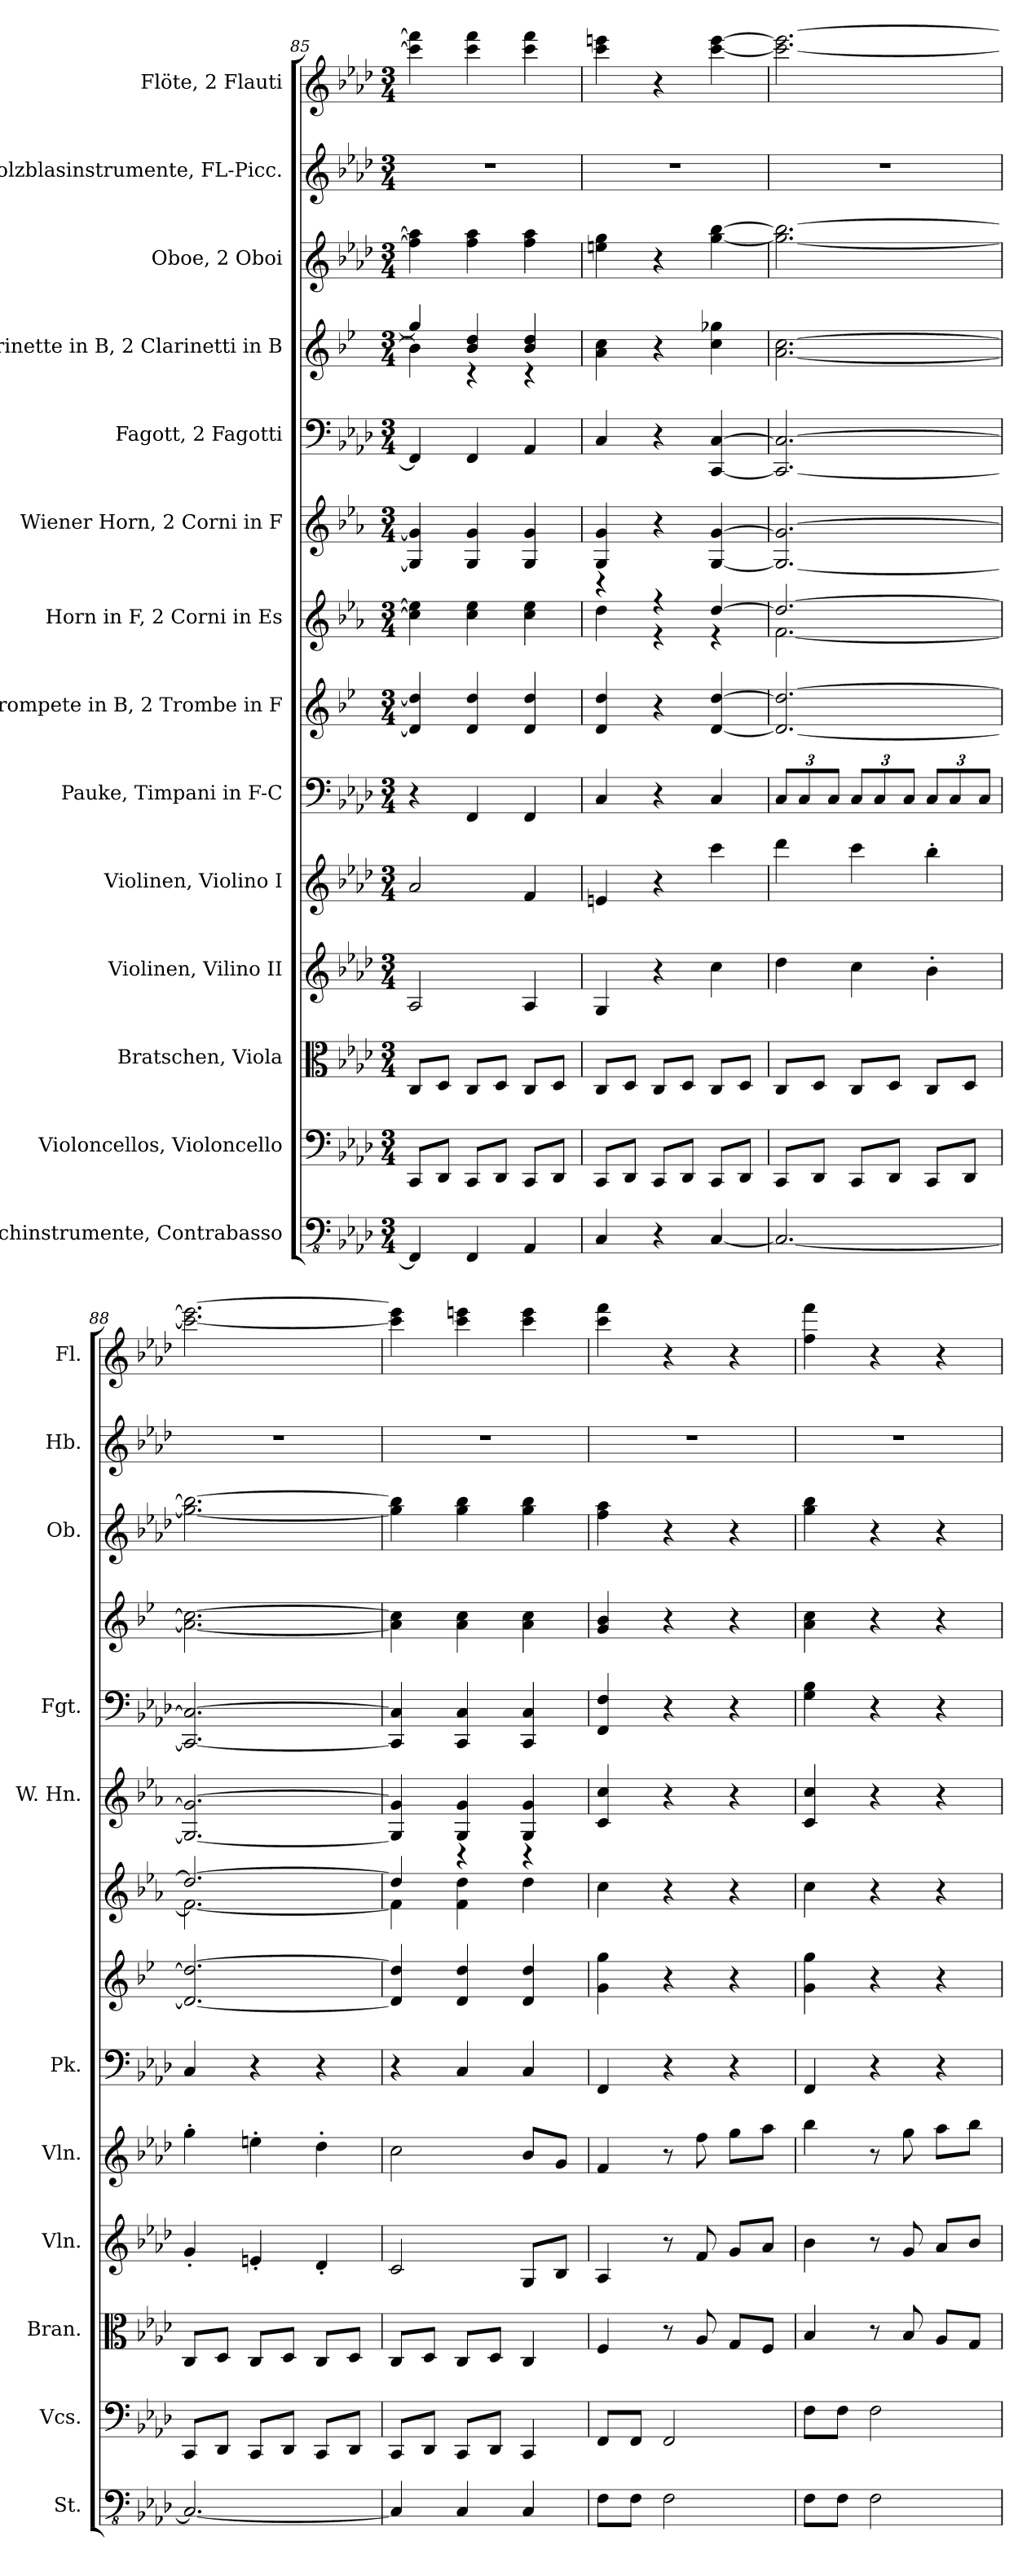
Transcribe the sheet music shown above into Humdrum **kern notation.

**kern	**kern	**kern	**kern	**kern	**kern	**kern	**kern	**kern	**kern	**kern	**kern	**kern	**kern
*part14	*part13	*part12	*part11	*part10	*part9	*part8	*part7	*part6	*part5	*part4	*part3	*part2	*part1
*staff14	*staff13	*staff12	*staff11	*staff10	*staff9	*staff8	*staff7	*staff6	*staff5	*staff4	*staff3	*staff2	*staff1
*I"Streichinstrumente, Contrabasso	*I"Violoncellos, Violoncello	*I"Bratschen, Viola	*I"Violinen, Vilino II	*I"Violinen, Violino I	*I"Pauke, Timpani in F-C	*I"Trompete in B, 2 Trombe in F	*I"Horn in F, 2 Corni in Es	*I"Wiener Horn, 2 Corni in F	*I"Fagott, 2 Fagotti	*I"Klarinette in B, 2 Clarinetti in B	*I"Oboe, 2 Oboi	*I"Holzblasinstrumente, FL-Picc.	*I"Flöte, 2 Flauti
*I'St.	*I'Vcs.	*I'Bran.	*I'Vln.	*I'Vln.	*I'Pk.	*	*	*I'W. Hn.	*I'Fgt.	*	*I'Ob.	*I'Hb.	*I'Fl.
*clefFv4	*clefF4	*clefC3	*clefG2	*clefG2	*clefF4	*clefG2	*clefG2	*clefG2	*clefF4	*clefG2	*clefG2	*clefG2	*clefG2
*	*	*	*	*	*	*ITrd1c2	*ITrd4c7	*ITrd4c7	*	*ITrd1c2	*	*	*
*k[b-e-a-d-]	*k[b-e-a-d-]	*k[b-e-a-d-]	*k[b-e-a-d-]	*k[b-e-a-d-]	*k[b-e-a-d-]	*k[b-e-a-d-]	*k[b-e-a-d-]	*k[b-e-a-d-]	*k[b-e-a-d-]	*k[b-e-a-d-]	*k[b-e-a-d-]	*k[b-e-a-d-]	*k[b-e-a-d-]
*M3/4	*M3/4	*M3/4	*M3/4	*M3/4	*M3/4	*M3/4	*M3/4	*M3/4	*M3/4	*M3/4	*M3/4	*M3/4	*M3/4
=85	=85	=85	=85	=85	=85	=85	=85	=85	=85	=85	=85	=85	=85
*	*	*	*	*	*	*	*	*	*	*^	*	*	*
4FFF/]	8CC/L	8C/L	2A-/	2a-/	4r	4c/] 4cc/]	4f\] 4a-\]	4C/] 4c/]	4FF/]	4ff/]	4a-\]	4ff\] 4aa-\]	2.r	4ccc\] 4fff\]
.	8DD-/J	8D-/J	.	.	.	.	.	.	.	.	.	.	.	.
4FFF/	8CC/L	8C/L	.	.	4FF/	4c/ 4cc/	4f\ 4a-\	4C/ 4c/	4FF/	4a-/ 4cc/	4r	4ff\ 4aa-\	.	4ccc\ 4fff\
.	8DD-/J	8D-/J	.	.	.	.	.	.	.	.	.	.	.	.
4AAA-/	8CC/L	8C/L	4A-/	4f/	4FF/	4c/ 4cc/	4f\ 4a-\	4C/ 4c/	4AA-/	4a-/ 4cc/	4r	4ff\ 4aa-\	.	4ccc\ 4fff\
.	8DD-/J	8D-/J	.	.	.	.	.	.	.	.	.	.	.	.
*	*	*	*	*	*	*	*	*	*	*v	*v	*	*	*
=86	=86	=86	=86	=86	=86	=86	=86	=86	=86	=86	=86	=86	=86
*	*	*	*	*	*	*	*^	*	*	*	*	*	*
4CC/	8CC/L	8C/L	4G/	4en/	4C/	4c/ 4cc/	4r	4g\	4C/ 4c/	4C/	4g\ 4b-\	4een\ 4gg\	2.r	4ccc\ 4eeen\
.	8DD-/J	8D-/J	.	.	.	.	.	.	.	.	.	.	.	.
4r	8CC/L	8C/L	4r	4r	4r	4r	4r	4r	4r	4r	4r	4r	.	4r
.	8DD-/J	8D-/J	.	.	.	.	.	.	.	.	.	.	.	.
[4CC/	8CC/L	8C/L	4cc\	4ccc\	4C/	[4c/ [4cc/	[4g/	4r	[4C/ [4c/	[4CC/ [4C/	4b-\ 4ff-X\	[4gg\ [4bb-\	.	[4ccc\ [4eee\
.	8DD-/J	8D-/J	.	.	.	.	.	.	.	.	.	.	.	.
!!LO:PB:g=z
=87	=87	=87	=87	=87	=87	=87	=87	=87	=87	=87	=87	=87	=87	=87
*	*	*	*	*	*Xbrackettup	*	*	*	*	*	*	*	*	*
2.CC/_	8CC/L	8C/L	4dd-\	4ddd-\	12C/L	2.c/_ 2.cc/_	2.g/_	[2.B-\	2.C/_ 2.c/_	2.CC/_ 2.C/_	[2.g\ [2.b-\	2.gg\_ 2.bb-\_	2.r	2.ccc\_ 2.eee\_
.	.	.	.	.	12C/	.	.	.	.	.	.	.	.	.
.	8DD-/J	8D-/J	.	.	.	.	.	.	.	.	.	.	.	.
.	.	.	.	.	12C/J	.	.	.	.	.	.	.	.	.
.	8CC/L	8C/L	4cc\	4ccc\	12C/L	.	.	.	.	.	.	.	.	.
.	.	.	.	.	12C/	.	.	.	.	.	.	.	.	.
.	8DD-/J	8D-/J	.	.	.	.	.	.	.	.	.	.	.	.
.	.	.	.	.	12C/J	.	.	.	.	.	.	.	.	.
.	8CC/L	8C/L	4b-'\	4bb-'\	12C/L	.	.	.	.	.	.	.	.	.
.	.	.	.	.	12C/	.	.	.	.	.	.	.	.	.
.	8DD-/J	8D-/J	.	.	.	.	.	.	.	.	.	.	.	.
.	.	.	.	.	12C/J	.	.	.	.	.	.	.	.	.
=88	=88	=88	=88	=88	=88	=88	=88	=88	=88	=88	=88	=88	=88	=88
2.CC/_	8CC/L	8C/L	4g'/	4gg'\	4C/	2.c/_ 2.cc/_	2.g/_	2.B-\_	2.C/_ 2.c/_	2.CC/_ 2.C/_	2.g\_ 2.b-\_	2.gg\_ 2.bb-\_	2.r	2.ccc\_ 2.eee\_
.	8DD-/J	8D-/J	.	.	.	.	.	.	.	.	.	.	.	.
.	8CC/L	8C/L	4en'/	4een'\	4r	.	.	.	.	.	.	.	.	.
.	8DD-/J	8D-/J	.	.	.	.	.	.	.	.	.	.	.	.
.	8CC/L	8C/L	4d-'/	4dd-'\	4r	.	.	.	.	.	.	.	.	.
.	8DD-/J	8D-/J	.	.	.	.	.	.	.	.	.	.	.	.
=89	=89	=89	=89	=89	=89	=89	=89	=89	=89	=89	=89	=89	=89	=89
4CC/]	8CC/L	8C/L	2c/	2cc\	4r	4c/] 4cc/]	4g/]	4B-\]	4C/] 4c/]	4CC/] 4C/]	4g\] 4b-\]	4gg\] 4bb-\]	2.r	4ccc\] 4eee\]
.	8DD-/J	8D-/J	.	.	.	.	.	.	.	.	.	.	.	.
4CC/	8CC/L	8C/L	.	.	4C/	4c/ 4cc/	4r	4B-\ 4g\	4C/ 4c/	4CC/ 4C/	4g\ 4b-\	4gg\ 4bb-\	.	4ccc\ 4eeen\
.	8DD-/J	8D-/J	.	.	.	.	.	.	.	.	.	.	.	.
4CC/	4CC/	4C/	8G/L	8b-/L	4C/	4c/ 4cc/	4r	4g\	4C/ 4c/	4CC/ 4C/	4g\ 4b-\	4gg\ 4bb-\	.	4ccc\ 4eee\
.	.	.	8B-/J	8g/J	.	.	.	.	.	.	.	.	.	.
*	*	*	*	*	*	*	*v	*v	*	*	*	*	*	*
=90	=90	=90	=90	=90	=90	=90	=90	=90	=90	=90	=90	=90	=90
8FF\L	8FF/L	4F/	4A-/	4f/	4FF/	4f\ 4ff\	4f\	4F/ 4f/	4FF/ 4F/	4f/ 4a-/	4ff\ 4aa-\	2.r	4ccc\ 4fff\
8FF\J	8FF/J	.	.	.	.	.	.	.	.	.	.	.	.
2FF\	2FF/	8r	8r	8r	4r	4r	4r	4r	4r	4r	4r	.	4r
.	.	8A-/	8f/	8ff\	.	.	.	.	.	.	.	.	.
.	.	8G/L	8g/L	8gg\L	4r	4r	4r	4r	4r	4r	4r	.	4r
.	.	8F/J	8a-/J	8aa-\J	.	.	.	.	.	.	.	.	.
=91	=91	=91	=91	=91	=91	=91	=91	=91	=91	=91	=91	=91	=91
8FF\L	8F\L	4B-/	4b-\	4bb-\	4FF/	4f\ 4ff\	4f\	4F/ 4f/	4G\ 4B-\	4g\ 4b-\	4gg\ 4bb-\	2.r	4ff\ 4fff\
8FF\J	8F\J	.	.	.	.	.	.	.	.	.	.	.	.
2FF\	2F\	8r	8r	8r	4r	4r	4r	4r	4r	4r	4r	.	4r
.	.	8B-/	8g/	8gg\	.	.	.	.	.	.	.	.	.
.	.	8A-/L	8a-/L	8aa-\L	4r	4r	4r	4r	4r	4r	4r	.	4r
.	.	8G/J	8b-/J	8bb-\J	.	.	.	.	.	.	.	.	.
=	=	=	=	=	=	=	=	=	=	=	=	=	=
*-	*-	*-	*-	*-	*-	*-	*-	*-	*-	*-	*-	*-	*-
